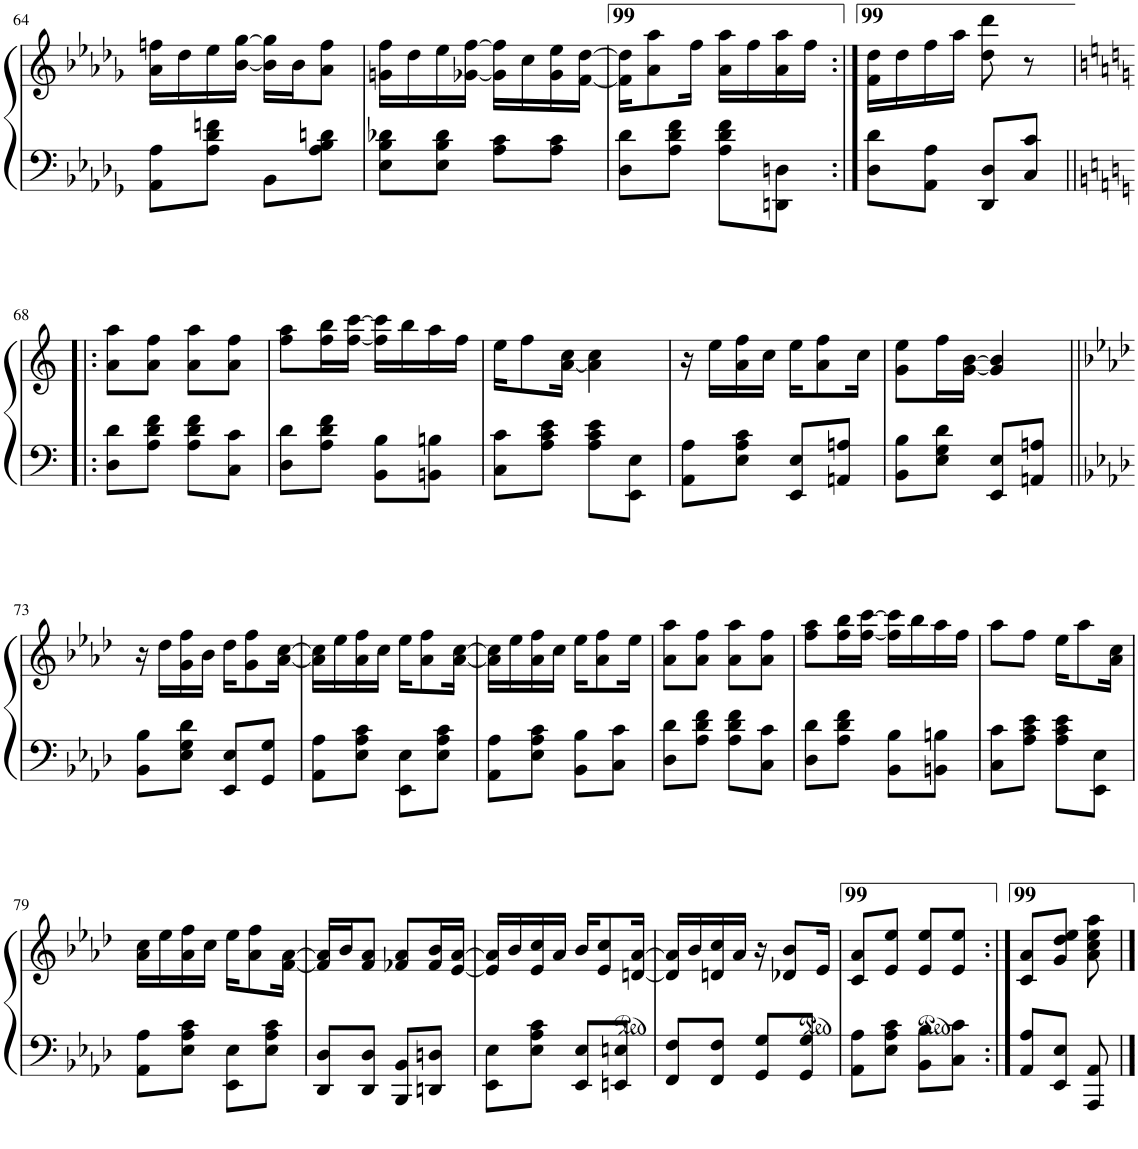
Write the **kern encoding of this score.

**kern	**kern
*part1	*part1
*staff2	*staff1
*I"Piano	*
*I'Pno	*
!!LO:PB:g=z
*clefF4	*clefG2
*k[b-e-a-d-g-]	*k[b-e-a-d-g-]
*M2/4	*M2/4
=64	=64
8AA-\ 8A-\L	16a-\ 16ffn\LL
.	16dd-\
8A-\ 8d-\ 8fn\J	16ee-\
.	[<16b-\ [>16gg-\JJ
8BB-\L	16b-\] 16gg-\]LL
.	16b-\J
8A-\ 8B-\ 8dn\J	8a-\ 8ff\J
=65	=65
8E-\ 8B-\ 8d-X\L	16gn\ 16ff\LL
.	16dd-\
8E-\ 8B-\ 8d-\J	16ee-\
.	[<16g-X\ [>16ff\JJ
8A-\ 8c\L	16g-\] 16ff\]LL
.	16cc\
8A-\ 8c\J	16g-\ 16ee-\
.	[<16f\ [>16dd-\JJ
=66	=66
8D-\ 8d-\L	16f\] 16dd-\]KL
.	8a-\ 8aa-\
8A-\ 8d-\ 8f\J	.
.	16ff\Jk
8A-\ 8d-\ 8f\L	16a-\ 16aa-\LL
.	16ff\
8DDn\ 8Dn\J	16a-\ 16aa-\
.	16ff\JJ
=67:|!	=67:|!
8D-\ 8d-\L	16f\ 16dd-\LL
.	16dd-\
8AA-\ 8A-\J	16ff\
.	16aa-\JJ
8DD-/ 8D-/L	8dd-\ 8ddd-\
8C/ 8c/J	8r
!!LO:LB:g=z
=68!|:	=68!|:
*k[]	*k[]
8D\ 8d\L	8a\ 8aa\L
8A\ 8d\ 8f\J	8a\ 8ff\J
8A\ 8d\ 8f\L	8a\ 8aa\L
8C\ 8c\J	8a\ 8ff\J
=69	=69
8D\ 8d\L	8ff\ 8aa\L
8A\ 8d\ 8f\J	16ff\ 16bb\L
.	[<16ff\ [>16ccc\JJ
8BB\ 8B\L	16ff\] 16ccc\]LL
.	16bb\
8BBn\ 8Bn\J	16aa\
.	16ff\JJ
=70	=70
8C\ 8c\L	16ee\KL
.	8ff\
8A\ 8c\ 8e\J	.
.	[<16a\ 16cc\Jk
8A\ 8c\ 8e\L	4a\] 4cc\
8EE\ 8E\J	.
=71	=71
8AA\ 8A\L	16r
.	16ee\LL
8E\ 8A\ 8c\J	16a\ 16ff\
.	16cc\JJ
8EE/ 8E/L	16ee\KL
.	8a\ 8ff\
8AAn/ 8An/J	.
.	16cc\Jk
=72	=72
8BB\ 8B\L	8g\ 8ee\L
8E\ 8G\ 8d\J	16ff\L
.	[<16g\ [>16b\JJ
8EE/ 8E/L	4g/] 4b/]
8AAn/ 8An/J	.
!!LO:LB:g=z
=73||	=73||
*k[b-e-a-d-]	*k[b-e-a-d-]
8BB-\ 8B-\L	16r
.	16dd-\LL
8E-\ 8G\ 8d-\J	16g\ 16ff\
.	16b-\JJ
8EE-/ 8E-/L	16dd-\KL
.	8g\ 8ff\
8GG/ 8G/J	.
.	[<16a-\ [>16cc\Jk
=74	=74
8AA-\ 8A-\L	16a-\] 16cc\]LL
.	16ee-\
8E-\ 8A-\ 8c\J	16a-\ 16ff\
.	16cc\JJ
8EE-\ 8E-\L	16ee-\KL
.	8a-\ 8ff\
8E-\ 8A-\ 8c\J	.
.	[<16a-\ [>16cc\Jk
=75	=75
8AA-\ 8A-\L	16a-\] 16cc\]LL
.	16ee-\
8E-\ 8A-\ 8c\J	16a-\ 16ff\
.	16cc\JJ
8BB-\ 8B-\L	16ee-\KL
.	8a-\ 8ff\
8C\ 8c\J	.
.	16ee-\Jk
=76	=76
8D-\ 8d-\L	8a-\ 8aa-\L
8A-\ 8d-\ 8f\J	8a-\ 8ff\J
8A-\ 8d-\ 8f\L	8a-\ 8aa-\L
8C\ 8c\J	8a-\ 8ff\J
=77	=77
8D-\ 8d-\L	8ff\ 8aa-\L
8A-\ 8d-\ 8f\J	16ff\ 16bb-\L
.	[<16ff\ [>16ccc\JJ
8BB-\ 8B-\L	16ff\] 16ccc\]LL
.	16bb-\
8BBn\ 8Bn\J	16aa-\
.	16ff\JJ
=78	=78
8C\ 8c\L	8aa-\L
8A-\ 8c\ 8e-\J	8ff\J
8A-\ 8c\ 8e-\L	16ee-\KL
.	8aa-\
8EE-\ 8E-\J	.
.	16a-\ 16cc\Jk
!!LO:LB:g=z
=79	=79
8AA-\ 8A-\L	16a-\ 16cc\LL
.	16ee-\
8E-\ 8A-\ 8c\J	16a-\ 16ff\
.	16cc\JJ
8EE-\ 8E-\L	16ee-\KL
.	8a-\ 8ff\
8E-\ 8A-\ 8c\J	.
.	[<16f\ [>16a-\Jk
=80	=80
8DD-/ 8D-/L	16f/] 16a-/]LL
.	16b-/J
8DD-/ 8D-/J	8f/ 8a-/J
8BBB-/ 8BB-/L	8f-X/ 8a-/L
8DDn/ 8Dn/J	16f-/ 16b-/L
.	[<16e-/ [>16a-/JJ
=81	=81
8EE-\ 8E-\L	16e-/] 16a-/]LL
.	16b-/
8E-\ 8A-\ 8c\J	16e-/ 16cc/
.	16a-/JJ
8EE-/ 8E-/L	16b-/KL
.	8e-/ 8cc/
8EEn/ 8En/J	.
.	[<16dn/ [>16a-/Jk
=82	=82
8FF/ 8F/L	16d/] 16a-/]LL
.	16b-/
8FF/ 8F/J	16dn/ 16cc/
.	16a-/JJ
8GG/ 8G/L	16r
.	8d-X/ 8b-/L
8GG/ 8G/J	.
.	16e-/Jk
=83	=83
8AA-\ 8A-\L	8c/ 8a-/L
8E-\ 8A-\ 8c\J	8e-/ 8ee-/J
8BB-\ 8B-\L	8e-/ 8ee-/L
8C\ 8c\J	8e-/ 8ee-/J
=84:|!	=84:|!
8AA-/ 8A-/L	8c/ 8a-/L
8EE-/ 8E-/J	8g/ 8dd-/ 8ee-/J
8AAA-/ 8AA-/	8a-\ 8cc\ 8ee-\ 8aa-\
==	==
*-	*-
